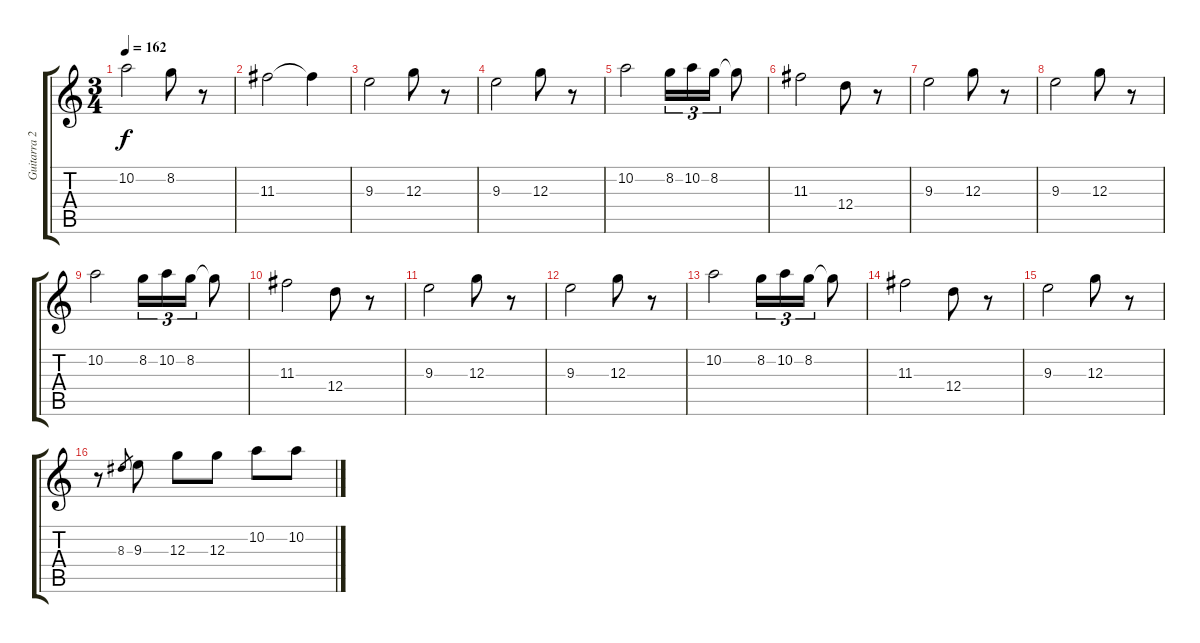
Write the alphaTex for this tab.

\track ("Guitarra 2" "Guitarra 2") {instrument acousticguitarsteel}
\staff {score tabs}
\tuning (E4 B3 G3 D3 A2 E2) {hide}
\ts (3 4)
\tempo 162
\clef g2
\ks c
10.2.2{dy f} 8.2.8 r.8 |
11.3.2 11.3{t}.4 |
9.3.2 12.3.8 r.8 |
9.3.2 12.3.8 r.8 |
10.2.2 8.2.16{tu (3 2)} 10.2.16{tu (3 2)} 8.2.16{tu (3 2)} 8.2{t}.8 |
11.3.2 12.4.8 r.8 |
9.3.2 12.3.8 r.8 |
9.3.2 12.3.8 r.8 |
10.2.2 8.2.16{tu (3 2)} 10.2.16{tu (3 2)} 8.2.16{tu (3 2)} 8.2{t}.8 |
11.3.2 12.4.8 r.8 |
9.3.2 12.3.8 r.8 |
9.3.2 12.3.8 r.8 |
10.2.2 8.2.16{tu (3 2)} 10.2.16{tu (3 2)} 8.2.16{tu (3 2)} 8.2{t}.8 |
11.3.2 12.4.8 r.8 |
9.3.2 12.3.8 r.8 |
r.8 8.3.8{gr} 9.3.8 12.3.8 12.3.8 10.2.8 10.2.8
